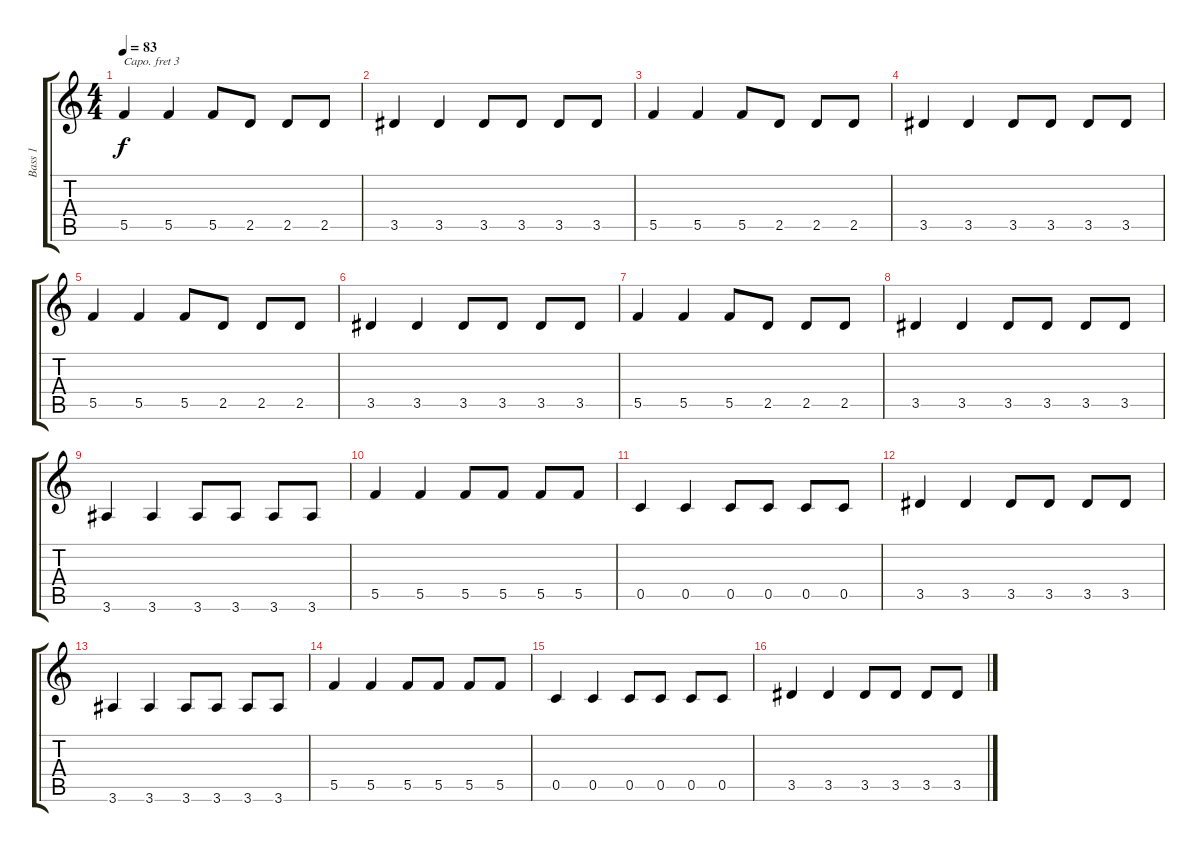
\track ("Bass 1" "Bass 1") {instrument electricbassfinger}
\staff {score tabs}
\capo 3
\tuning (E4 B3 G3 D3 A2 E2) {hide}
\ts (4 4)
\tempo 83
\clef g2
\ks c
5.5.4{dy f} 5.5.4 5.5.8 2.5.8 2.5.8 2.5.8 |
3.5.4 3.5.4 3.5.8 3.5.8 3.5.8 3.5.8 |
5.5.4 5.5.4 5.5.8 2.5.8 2.5.8 2.5.8 |
3.5.4 3.5.4 3.5.8 3.5.8 3.5.8 3.5.8 |
5.5.4 5.5.4 5.5.8 2.5.8 2.5.8 2.5.8 |
3.5.4 3.5.4 3.5.8 3.5.8 3.5.8 3.5.8 |
5.5.4 5.5.4 5.5.8 2.5.8 2.5.8 2.5.8 |
3.5.4 3.5.4 3.5.8 3.5.8 3.5.8 3.5.8 |
3.6.4 3.6.4 3.6.8 3.6.8 3.6.8 3.6.8 |
5.5.4 5.5.4 5.5.8 5.5.8 5.5.8 5.5.8 |
0.5.4 0.5.4 0.5.8 0.5.8 0.5.8 0.5.8 |
3.5.4 3.5.4 3.5.8 3.5.8 3.5.8 3.5.8 |
3.6.4 3.6.4 3.6.8 3.6.8 3.6.8 3.6.8 |
5.5.4 5.5.4 5.5.8 5.5.8 5.5.8 5.5.8 |
0.5.4 0.5.4 0.5.8 0.5.8 0.5.8 0.5.8 |
3.5.4 3.5.4 3.5.8 3.5.8 3.5.8 3.5.8
